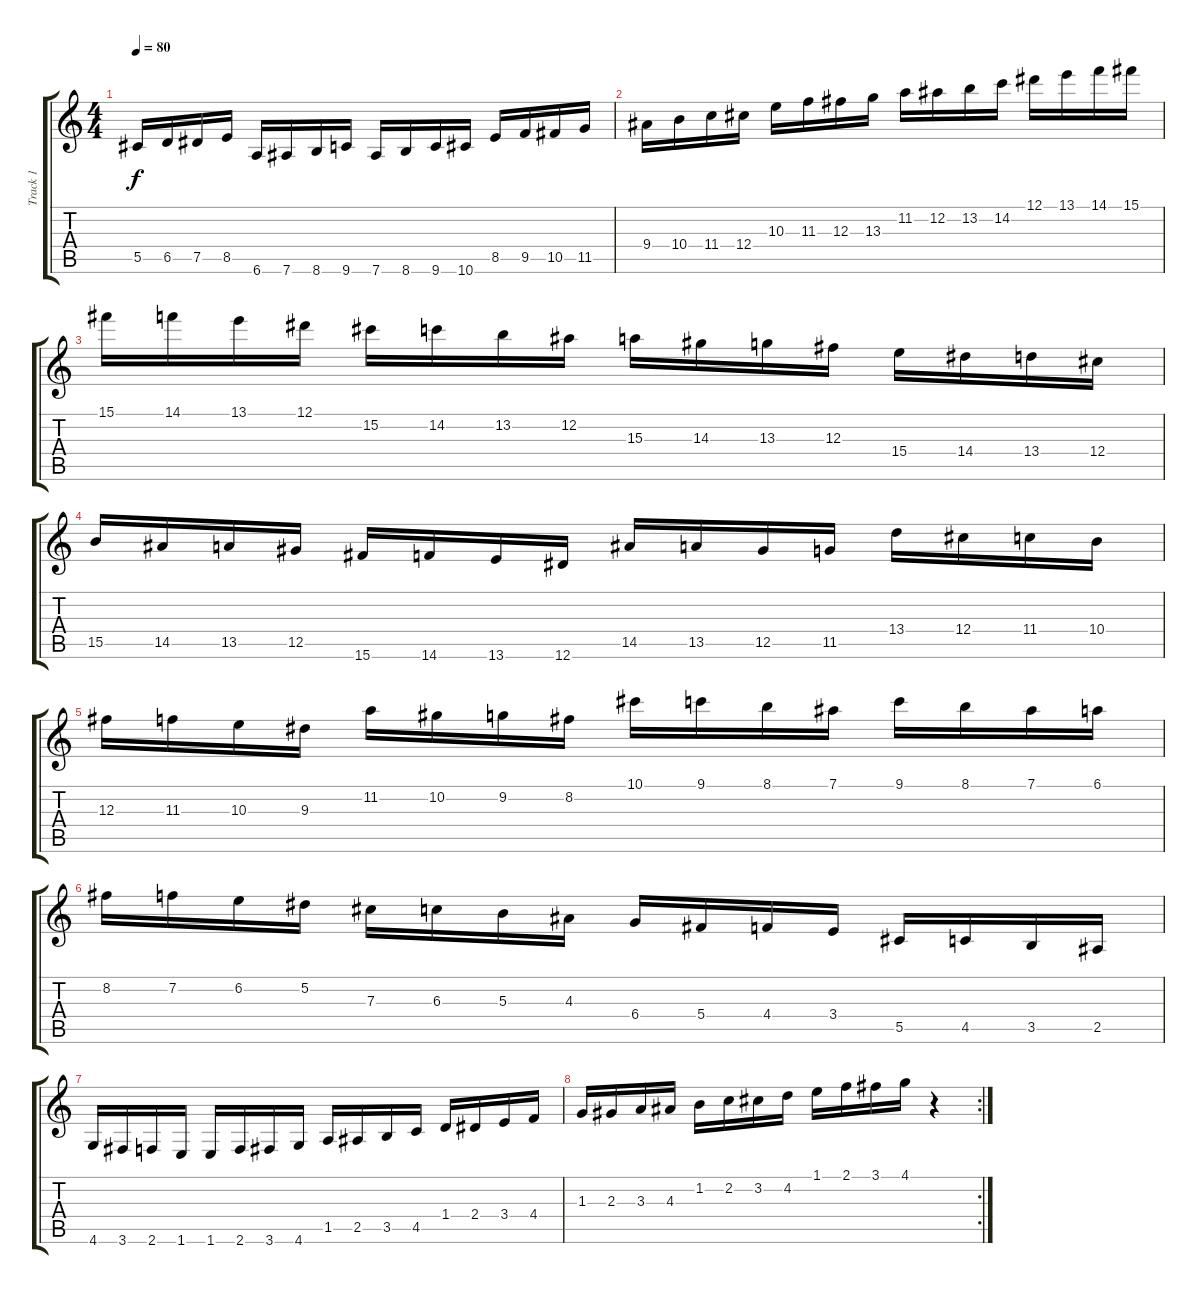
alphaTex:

\track ("Track 1" "Track 1") {instrument electricguitarjazz}
\staff {score tabs}
\tuning (Eb4 Bb3 Gb3 Db3 Ab2 Eb2) {hide}
\ts (4 4)
\tempo 80
\clef g2
\ks c
5.5.16{dy f} 6.5.16 7.5.16 8.5.16 6.6.16 7.6.16 8.6.16 9.6.16 7.6.16 8.6.16 9.6.16 10.6.16 8.5.16 9.5.16 10.5.16 11.5.16 |
9.4.16 10.4.16 11.4.16 12.4.16 10.3.16 11.3.16 12.3.16 13.3.16 11.2.16 12.2.16 13.2.16 14.2.16 12.1.16 13.1.16 14.1.16 15.1.16 |
15.1.16 14.1.16 13.1.16 12.1.16 15.2.16 14.2.16 13.2.16 12.2.16 15.3.16 14.3.16 13.3.16 12.3.16 15.4.16 14.4.16 13.4.16 12.4.16 |
15.5.16 14.5.16 13.5.16 12.5.16 15.6.16 14.6.16 13.6.16 12.6.16 14.5.16 13.5.16 12.5.16 11.5.16 13.4.16 12.4.16 11.4.16 10.4.16 |
12.3.16 11.3.16 10.3.16 9.3.16 11.2.16 10.2.16 9.2.16 8.2.16 10.1.16 9.1.16 8.1.16 7.1.16 9.1.16 8.1.16 7.1.16 6.1.16 |
8.2.16 7.2.16 6.2.16 5.2.16 7.3.16 6.3.16 5.3.16 4.3.16 6.4.16 5.4.16 4.4.16 3.4.16 5.5.16 4.5.16 3.5.16 2.5.16 |
4.6.16 3.6.16 2.6.16 1.6.16 1.6.16 2.6.16 3.6.16 4.6.16 1.5.16 2.5.16 3.5.16 4.5.16 1.4.16 2.4.16 3.4.16 4.4.16 |
\rc 2
1.3.16 2.3.16 3.3.16 4.3.16 1.2.16 2.2.16 3.2.16 4.2.16 1.1.16 2.1.16 3.1.16 4.1.16 r.4
